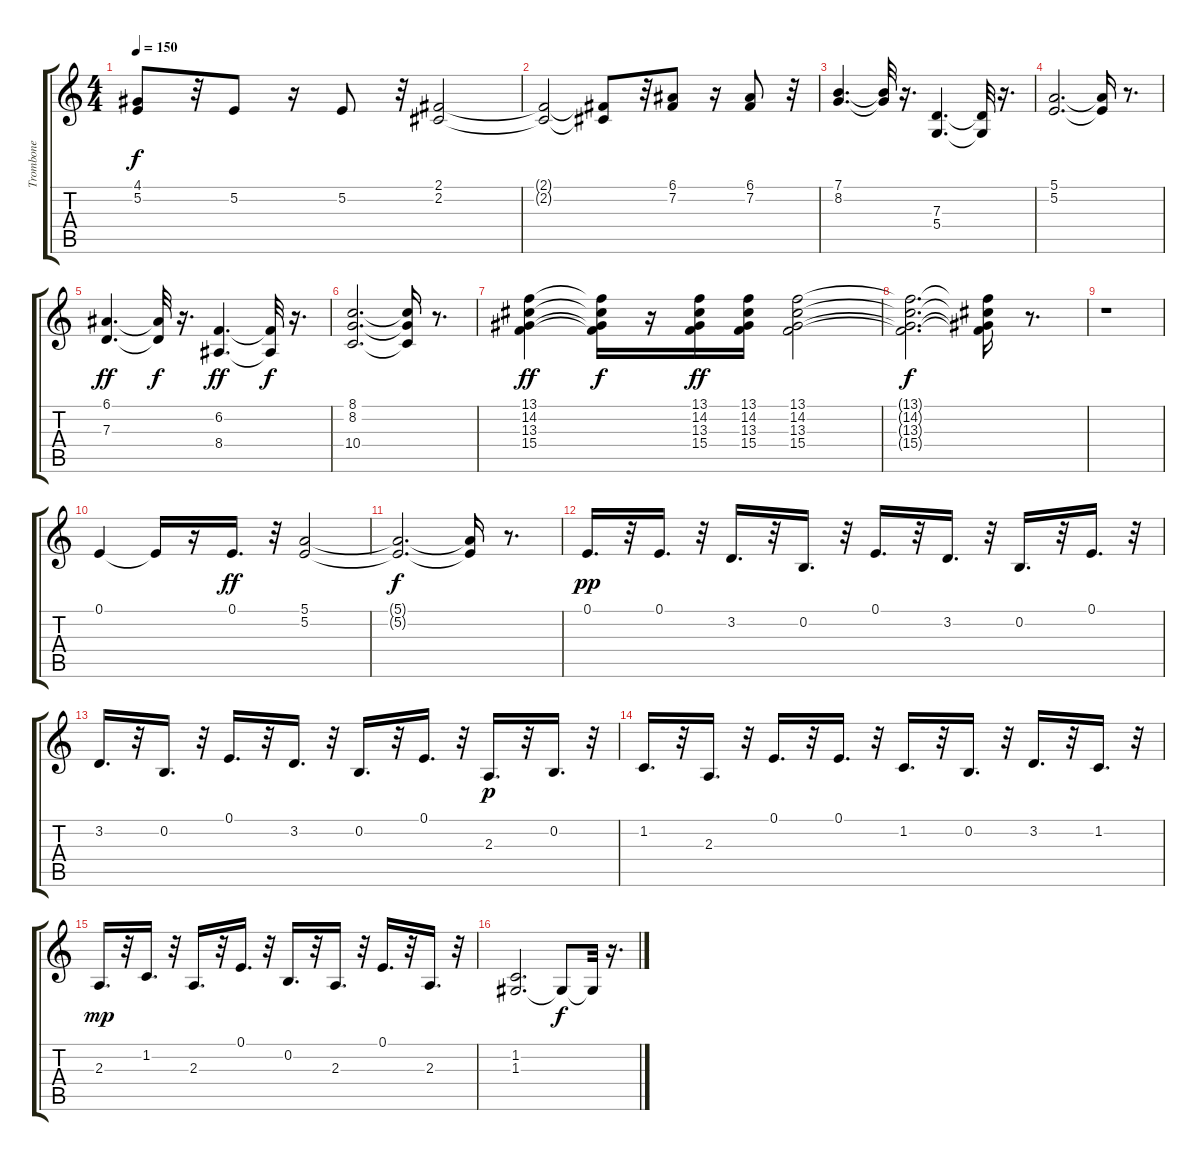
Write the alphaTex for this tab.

\track ("Trombone" "Trombone") {instrument trombone}
\staff {score tabs}
\tuning (E4 B3 G3 D3 A2 E2) {hide}
\ts (4 4)
\tempo 150
\clef g2
\ks c
(4.1 5.2).8{dy f} r.32 5.2.8 r.16 5.2.8 r.32 (2.1 2.2).2 |
(2.1{t} 2.2{t}).2 (2.1{t} 2.2{t}).8 r.32 (6.1 7.2).8 r.16 (6.1 7.2).8 r.32 |
(7.1 8.2).4{d} (7.1{t} 8.2{t}).32 r.16{d} (7.3 5.4).4{d} (7.3{t} 5.4{t}).32 r.16{d} |
(5.1 5.2).2{d} (5.1{t} 5.2{t}).16 r.8{d} |
(6.1 7.3).4{d dy ff} (6.1{t} 7.3{t}).32{dy f} r.16{d} (6.2 8.4).4{d dy ff} (6.2{t} 8.4{t}).32{dy f} r.16{d} |
(8.1 8.2 10.4).2{d} (8.1{t} 8.2{t} 10.4{t}).16 r.8{d} |
(13.1 14.2 13.3 15.4).4{dy ff} (13.1{t} 14.2{t} 13.3{t} 15.4{t}).16{dy f} r.16 (13.1 14.2 13.3 15.4).16{dy ff} (13.1 14.2 13.3 15.4).16 (13.1 14.2 13.3 15.4).2 |
(13.1{t} 14.2{t} 13.3{t} 15.4{t}).2{d dy f} (13.1{t} 14.2{t} 13.3{t} 15.4{t}).16 r.8{d} |
r.1 |
0.1.4 0.1{t}.16 r.16 0.1.16{d dy ff} r.32 (5.1 5.2).2 |
(5.1{t} 5.2{t}).2{d dy f} (5.1{t} 5.2{t}).16 r.8{d} |
0.1.16{d dy pp} r.32 0.1.16{d} r.32 3.2.16{d} r.32 0.2.16{d} r.32 0.1.16{d} r.32 3.2.16{d} r.32 0.2.16{d} r.32 0.1.16{d} r.32 |
3.2.16{d} r.32 0.2.16{d} r.32 0.1.16{d} r.32 3.2.16{d} r.32 0.2.16{d} r.32 0.1.16{d} r.32 2.3.16{d dy p} r.32 0.2.16{d} r.32 |
1.2.16{d} r.32 2.3.16{d} r.32 0.1.16{d} r.32 0.1.16{d} r.32 1.2.16{d} r.32 0.2.16{d} r.32 3.2.16{d} r.32 1.2.16{d} r.32 |
2.3.16{d dy mp} r.32 1.2.16{d} r.32 2.3.16{d} r.32 0.1.16{d} r.32 0.2.16{d} r.32 2.3.16{d} r.32 0.1.16{d} r.32 2.3.16{d} r.32 |
(1.2 1.3).2{d} 1.3{t}.8{dy f} 1.3{t}.32 r.16{d}
